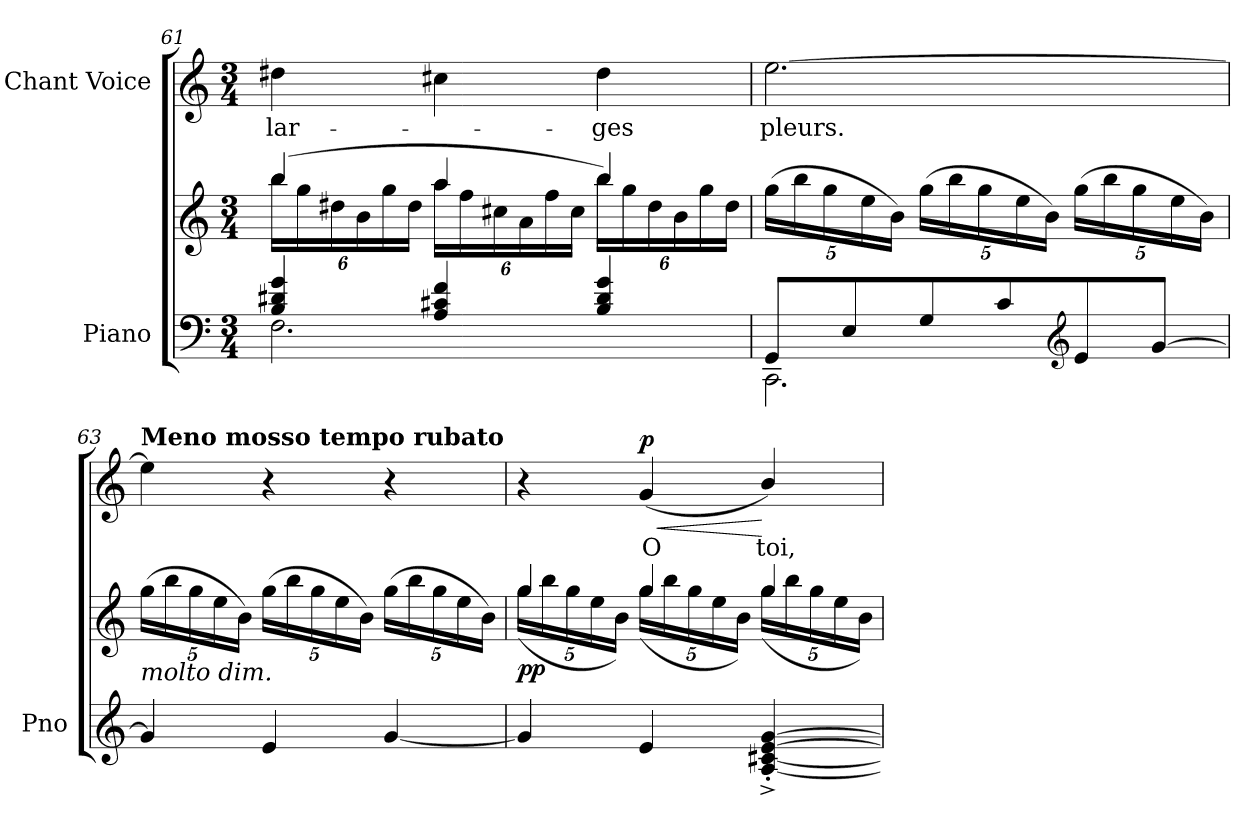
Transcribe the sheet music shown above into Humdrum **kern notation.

**kern	**kern	**dynam	**kern	**text	**dynam
*part2	*part2	*part2	*part1	*part1	*part1
*staff3	*staff2	*staff2/3	*staff1	*staff1	*staff1
*I"Piano	*	*	*I"Chant Voice	*	*
*I'Pno	*	*	*	*	*
!!LO:LB:g=z
*clefF4	*clefG2	*	*clefG2	*	*
*k[]	*k[]	*	*k[]	*	*
*M3/4	*M3/4	*	*M3/4	*	*
=61	=61	=61	=61	=61	=61
*^	*^	*	*	*	*
!	!	!	!	!	!	!LO:LY:b	!
4B/ 4d#X/ 4g/	2.F\	(4bb/	24bb\LL	.	4dd#X\	lar-	.
.	.	.	24gg\	.	.	.	.
.	.	.	24dd#X\	.	.	.	.
.	.	.	24b\	.	.	.	.
.	.	.	24gg\	.	.	.	.
.	.	.	24dd#\JJ	.	.	.	.
4A/ 4c#X/ 4f/	.	4aa/	24aa\LL	.	4cc#X\	.	.
.	.	.	24ff\	.	.	.	.
.	.	.	24cc#X\	.	.	.	.
.	.	.	24a\	.	.	.	.
.	.	.	24ff\	.	.	.	.
.	.	.	24cc#\JJ	.	.	.	.
!	!	!	!	!	!	!LO:LY:b	!
4B/ 4d#/ 4g/	.	4bb/	24bb\LL)	.	4dd#\	-ges	.
.	.	.	24gg\	.	.	.	.
.	.	.	24dd#\	.	.	.	.
.	.	.	24b\	.	.	.	.
.	.	.	24gg\	.	.	.	.
.	.	.	24dd#\JJ	.	.	.	.
=62	=62	=62	=62	=62	=62	=62	=62
!	!	!	!	!	!	!LO:LY:b	!
*	*	*v	*v	*	*	*	*
8GG/L	2.CC\	(20gg\LL	.	[2.ee\	pleurs.	.
.	.	20bb\	.	.	.	.
.	.	20gg\	.	.	.	.
8E/	.	.	.	.	.	.
.	.	20ee\	.	.	.	.
.	.	20b\JJ)	.	.	.	.
8G/	.	(20gg\LL	.	.	.	.
.	.	20bb\	.	.	.	.
.	.	20gg\	.	.	.	.
8c/	.	.	.	.	.	.
.	.	20ee\	.	.	.	.
.	.	20b\JJ)	.	.	.	.
*clefG2	*	*	*	*	*	*
8e/	.	(20gg\LL	.	.	.	.
.	.	20bb\	.	.	.	.
.	.	20gg\	.	.	.	.
[8g/J	.	.	.	.	.	.
.	.	20ee\	.	.	.	.
.	.	20b\JJ)	.	.	.	.
*v	*v	*	*	*	*	*
!!LO:PB:g=z
=63	=63	=63	=63	=63	=63
!	!	!	!LO:TX:a:B:t=Meno mosso tempo rubato	!	!
!	!LO:TX:b:i:t=molto dim.	!	!	!	!
4g/]	(20gg\LL	.	4ee\]	.	.
.	20bb\	.	.	.	.
.	20gg\	.	.	.	.
.	20ee\	.	.	.	.
.	20b\JJ)	.	.	.	.
4e/	(20gg\LL	.	4r	.	.
.	20bb\	.	.	.	.
.	20gg\	.	.	.	.
.	20ee\	.	.	.	.
.	20b\JJ)	.	.	.	.
[4g/	(20gg\LL	.	4r	.	.
.	20bb\	.	.	.	.
.	20gg\	.	.	.	.
.	20ee\	.	.	.	.
.	20b\JJ)	.	.	.	.
=64	=64	=64	=64	=64	=64
*	*^	*	*	*	*
!	!	!	!LO:DY:b	!	!	!
4g/]	4gg/	(20gg\LL	pp	4r	.	.
.	.	20bb\	.	.	.	.
.	.	20gg\	.	.	.	.
.	.	20ee\	.	.	.	.
.	.	20b\JJ)	.	.	.	.
!	!	!	!	!	!LO:LY:b	!LO:HP:b
!	!	!	!	!	!	!LO:DY:n=1:b
4e/	4gg/	(20gg\LL	.	(4g/	O	< p
.	.	20bb\	.	.	.	.
.	.	20gg\	.	.	.	.
.	.	20ee\	.	.	.	.
.	.	20b\JJ)	.	.	.	.
!	!	!	!	!	!LO:LY:b	!
[4A/'>^> [4c#X/'>^> [4e/'>^> [4g/'>^>	4gg/	(20gg\LL	.	4b/)	toi,	[
.	.	20bb\	.	.	.	.
.	.	20gg\	.	.	.	.
.	.	20ee\	.	.	.	.
.	.	20b\JJ)	.	.	.	.
*	*v	*v	*	*	*	*
=	=	=	=	=	=
*-	*-	*-	*-	*-	*-
